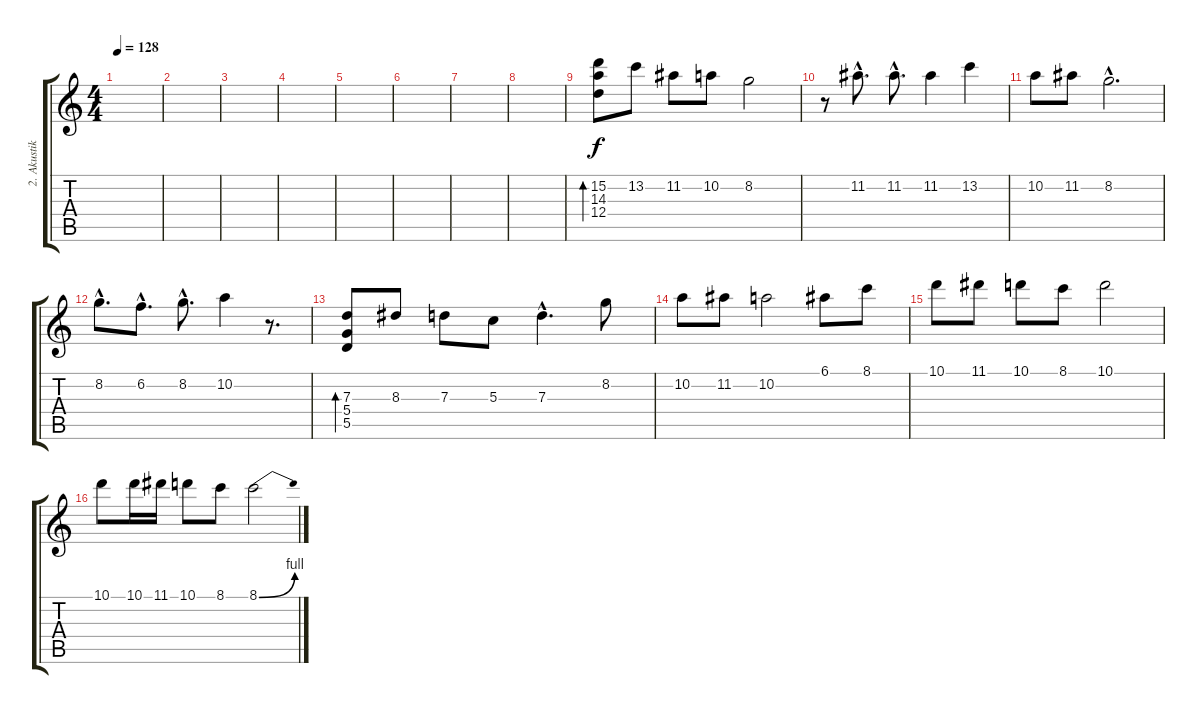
\track ("2. Akustik" "2. Akustik") {instrument acousticguitarnylon}
\staff {score tabs}
\tuning (E4 B3 G3 D3 A2 E2) {hide}
\ts (4 4)
\tempo 128
\clef g2
\ks c
|
|
|
|
|
|
|
|
(15.2 14.3 12.4).8{bd 240} 13.2.8 11.2.8 10.2.8 8.2.2 |
r.8 11.2{hac}.8{d} 11.2{hac}.8{d} 11.2.4 13.2.4 |
10.2.8 11.2.8 8.2{hac}.2{d} |
8.2{hac}.8{d} 6.2{hac}.8{d} 8.2{hac}.8{d} 10.2.4 r.8{d} |
(7.3 5.4 5.5).8{bd 480} 8.3.8 7.3.8 5.3.8 7.3{hac}.4{d} 8.2.8 |
10.2.8 11.2.8 10.2.2 6.1.8 8.1.8 |
10.1.8 11.1.8 10.1.8 8.1.8 10.1.2 |
10.1.8 10.1.16 11.1.16 10.1.8 8.1.8 8.1{be (bend 0 0 60 4)}.2
